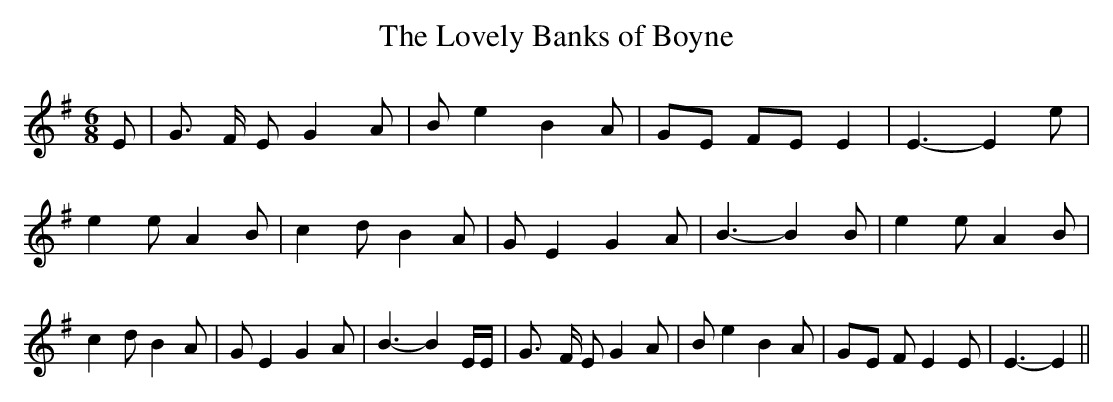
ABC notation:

X:1
T:The Lovely Banks of Boyne
M:6/8
L:1/8
K:G
 E| G3/2- F/2 E G2 A| B e2 B2 A|G-E FE E2| E3- E2 e| e2 e A2 B| c2 d B2 A|\
 G E2 G2 A| B3- B2 B| e2 e A2 B| c2 d B2 A| G E2 G2 A| B3- B2 E/2E/2|\
 G3/2- F/2 E G2 A| B e2 B2 A|G-E F E2 E| E3- E2||
